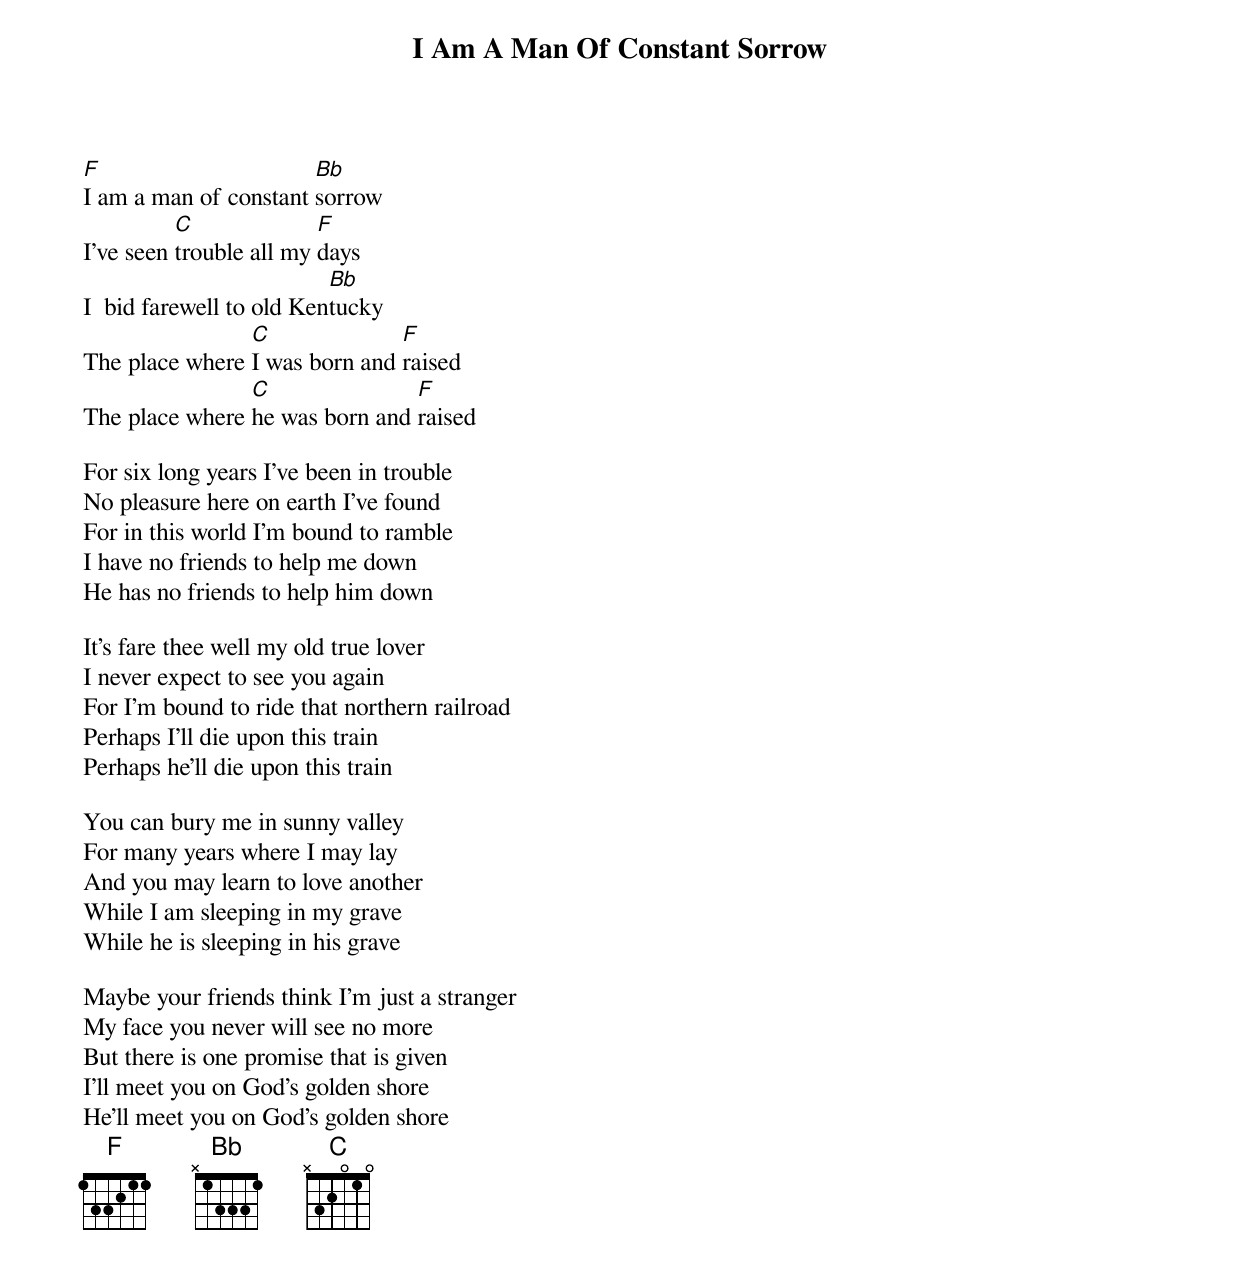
{title: I Am A Man Of Constant Sorrow}

[F]I am a man of constant [Bb]sorrow
I've seen [C]trouble all my [F]days
I  bid farewell to old Ken[Bb]tucky
The place where [C]I was born and [F]raised
The place where [C]he was born and [F]raised

For six long years I've been in trouble
No pleasure here on earth I've found
For in this world I'm bound to ramble
I have no friends to help me down
He has no friends to help him down

It's fare thee well my old true lover
I never expect to see you again
For I'm bound to ride that northern railroad
Perhaps I'll die upon this train
Perhaps he'll die upon this train

You can bury me in sunny valley
For many years where I may lay
And you may learn to love another
While I am sleeping in my grave
While he is sleeping in his grave

Maybe your friends think I'm just a stranger
My face you never will see no more
But there is one promise that is given
I'll meet you on God's golden shore
He'll meet you on God's golden shore
